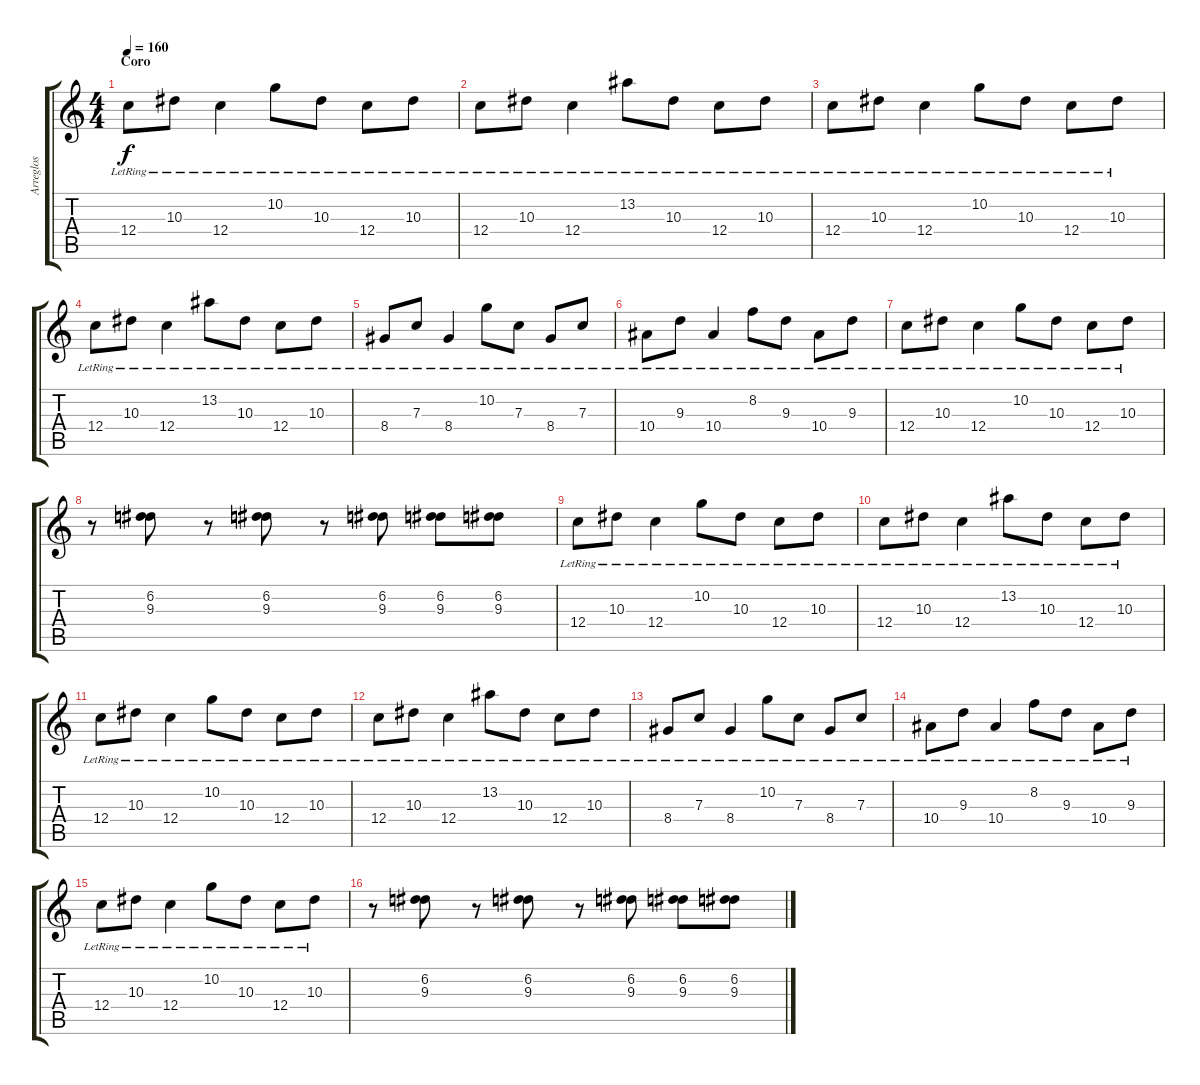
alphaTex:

\track ("Arreglos" "Arreglos") {instrument overdrivenguitar}
\staff {score tabs}
\tuning (D4 A3 F3 C3 G2 C2) {hide}
\ts (4 4)
\section ("" "Coro")
\tempo 160
\clef g2
\ks c
12.4{lr}.8{dy f} 10.3{lr}.8 12.4{lr}.4 10.2{lr}.8 10.3{lr}.8 12.4{lr}.8 10.3{lr}.8 |
12.4{lr}.8 10.3{lr}.8 12.4{lr}.4 13.2{lr}.8 10.3{lr}.8 12.4{lr}.8 10.3{lr}.8 |
12.4{lr}.8 10.3{lr}.8 12.4{lr}.4 10.2{lr}.8 10.3{lr}.8 12.4{lr}.8 10.3{lr}.8 |
12.4{lr}.8 10.3{lr}.8 12.4{lr}.4 13.2{lr}.8 10.3{lr}.8 12.4{lr}.8 10.3{lr}.8 |
8.4{lr}.8 7.3{lr}.8 8.4{lr}.4 10.2{lr}.8 7.3{lr}.8 8.4{lr}.8 7.3{lr}.8 |
10.4{lr}.8 9.3{lr}.8 10.4{lr}.4 8.2{lr}.8 9.3{lr}.8 10.4{lr}.8 9.3{lr}.8 |
12.4{lr}.8 10.3{lr}.8 12.4{lr}.4 10.2{lr}.8 10.3{lr}.8 12.4{lr}.8 10.3{lr}.8 |
r.8 (6.2 9.3).8 r.8 (6.2 9.3).8 r.8 (6.2 9.3).8 (6.2 9.3).8 (6.2 9.3).8 |
12.4{lr}.8 10.3{lr}.8 12.4{lr}.4 10.2{lr}.8 10.3{lr}.8 12.4{lr}.8 10.3{lr}.8 |
12.4{lr}.8 10.3{lr}.8 12.4{lr}.4 13.2{lr}.8 10.3{lr}.8 12.4{lr}.8 10.3{lr}.8 |
12.4{lr}.8 10.3{lr}.8 12.4{lr}.4 10.2{lr}.8 10.3{lr}.8 12.4{lr}.8 10.3{lr}.8 |
12.4{lr}.8 10.3{lr}.8 12.4{lr}.4 13.2{lr}.8 10.3{lr}.8 12.4{lr}.8 10.3{lr}.8 |
8.4{lr}.8 7.3{lr}.8 8.4{lr}.4 10.2{lr}.8 7.3{lr}.8 8.4{lr}.8 7.3{lr}.8 |
10.4{lr}.8 9.3{lr}.8 10.4{lr}.4 8.2{lr}.8 9.3{lr}.8 10.4{lr}.8 9.3{lr}.8 |
12.4{lr}.8 10.3{lr}.8 12.4{lr}.4 10.2{lr}.8 10.3{lr}.8 12.4{lr}.8 10.3{lr}.8 |
r.8 (6.2 9.3).8 r.8 (6.2 9.3).8 r.8 (6.2 9.3).8 (6.2 9.3).8 (6.2 9.3).8
